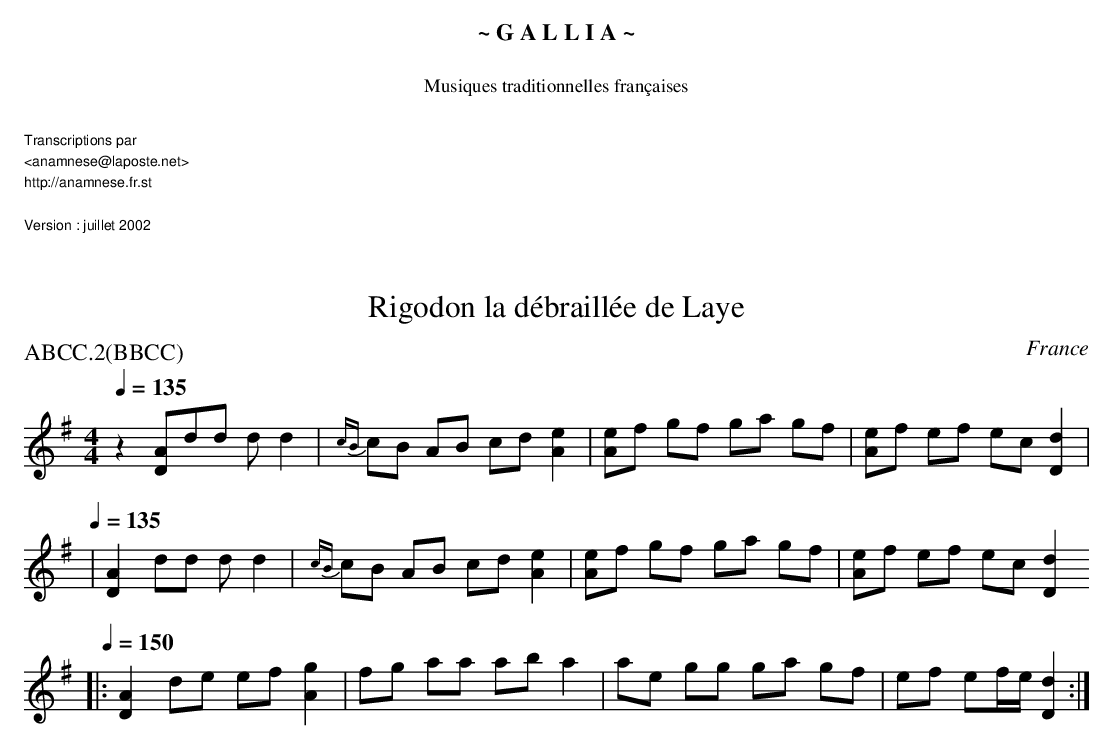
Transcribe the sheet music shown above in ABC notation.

X:1
T:Rigodon la débraillée de Laye
O:France
P:ABCC.2(BBCC)
M:4/4
L:1/8
Q:1/4=135
K:G
  z2 [DA]dd dd2 | {cB} cB AB cd [A2e2] |\
 [Ae]f gf ga gf | [Ae]f ef ec [D2d2] |
Q:1/4=135
 | [D2A2]dd dd2 | {cB} cB AB cd [A2e2] |\
 [Ae]f gf ga gf | [Ae]f ef ec [D2d2]
Q:1/4=150
  |: [D2A2] de ef [A2g2] | fg aa ab a2 |\
    ae gg ga gf | ef ef/e/ [D2d2] :|
